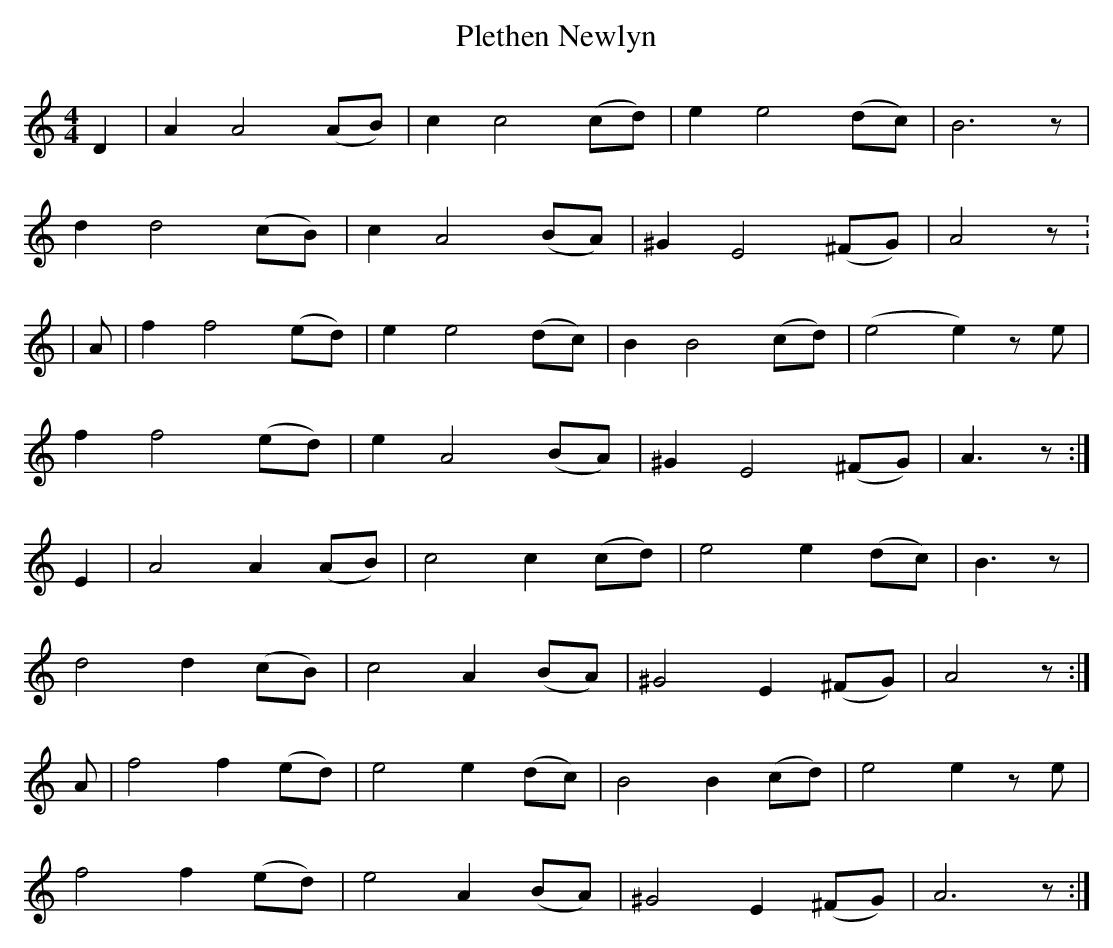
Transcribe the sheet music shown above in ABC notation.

X:1
T:Plethen Newlyn
M:4/4
L:1/8
K:C
D2|A2 A4 (AB)|c2 c4 (cd)|e2 e4 (dc)|B6 z|!
d2 d4 (cB)|c2 A4 (BA)|^G2 E4 (^FG)|A4 z:!|
A|f2 f4 (ed)|e2 e4 (dc)|B2 B4 (cd)|(e4 e2) z e|!
f2 f4 (ed)|e2 A4 (BA)|^G2 E4 (^FG)|A3 z:|!
E2|A4 A2 (AB)|c4 c2 (cd)|e4 e2 (dc)|B3 z|!
d4 d2 (cB)|c4 A2 (BA)|^G4 E2 (^FG)|A4 z:|!
A|f4 f2 (ed)|e4 e2 (dc)|B4 B2 (cd)|e4 e2 z e|!
f4 f2 (ed)|e4 A2 (BA)|^G4 E2 (^FG)|A6 z:|!
